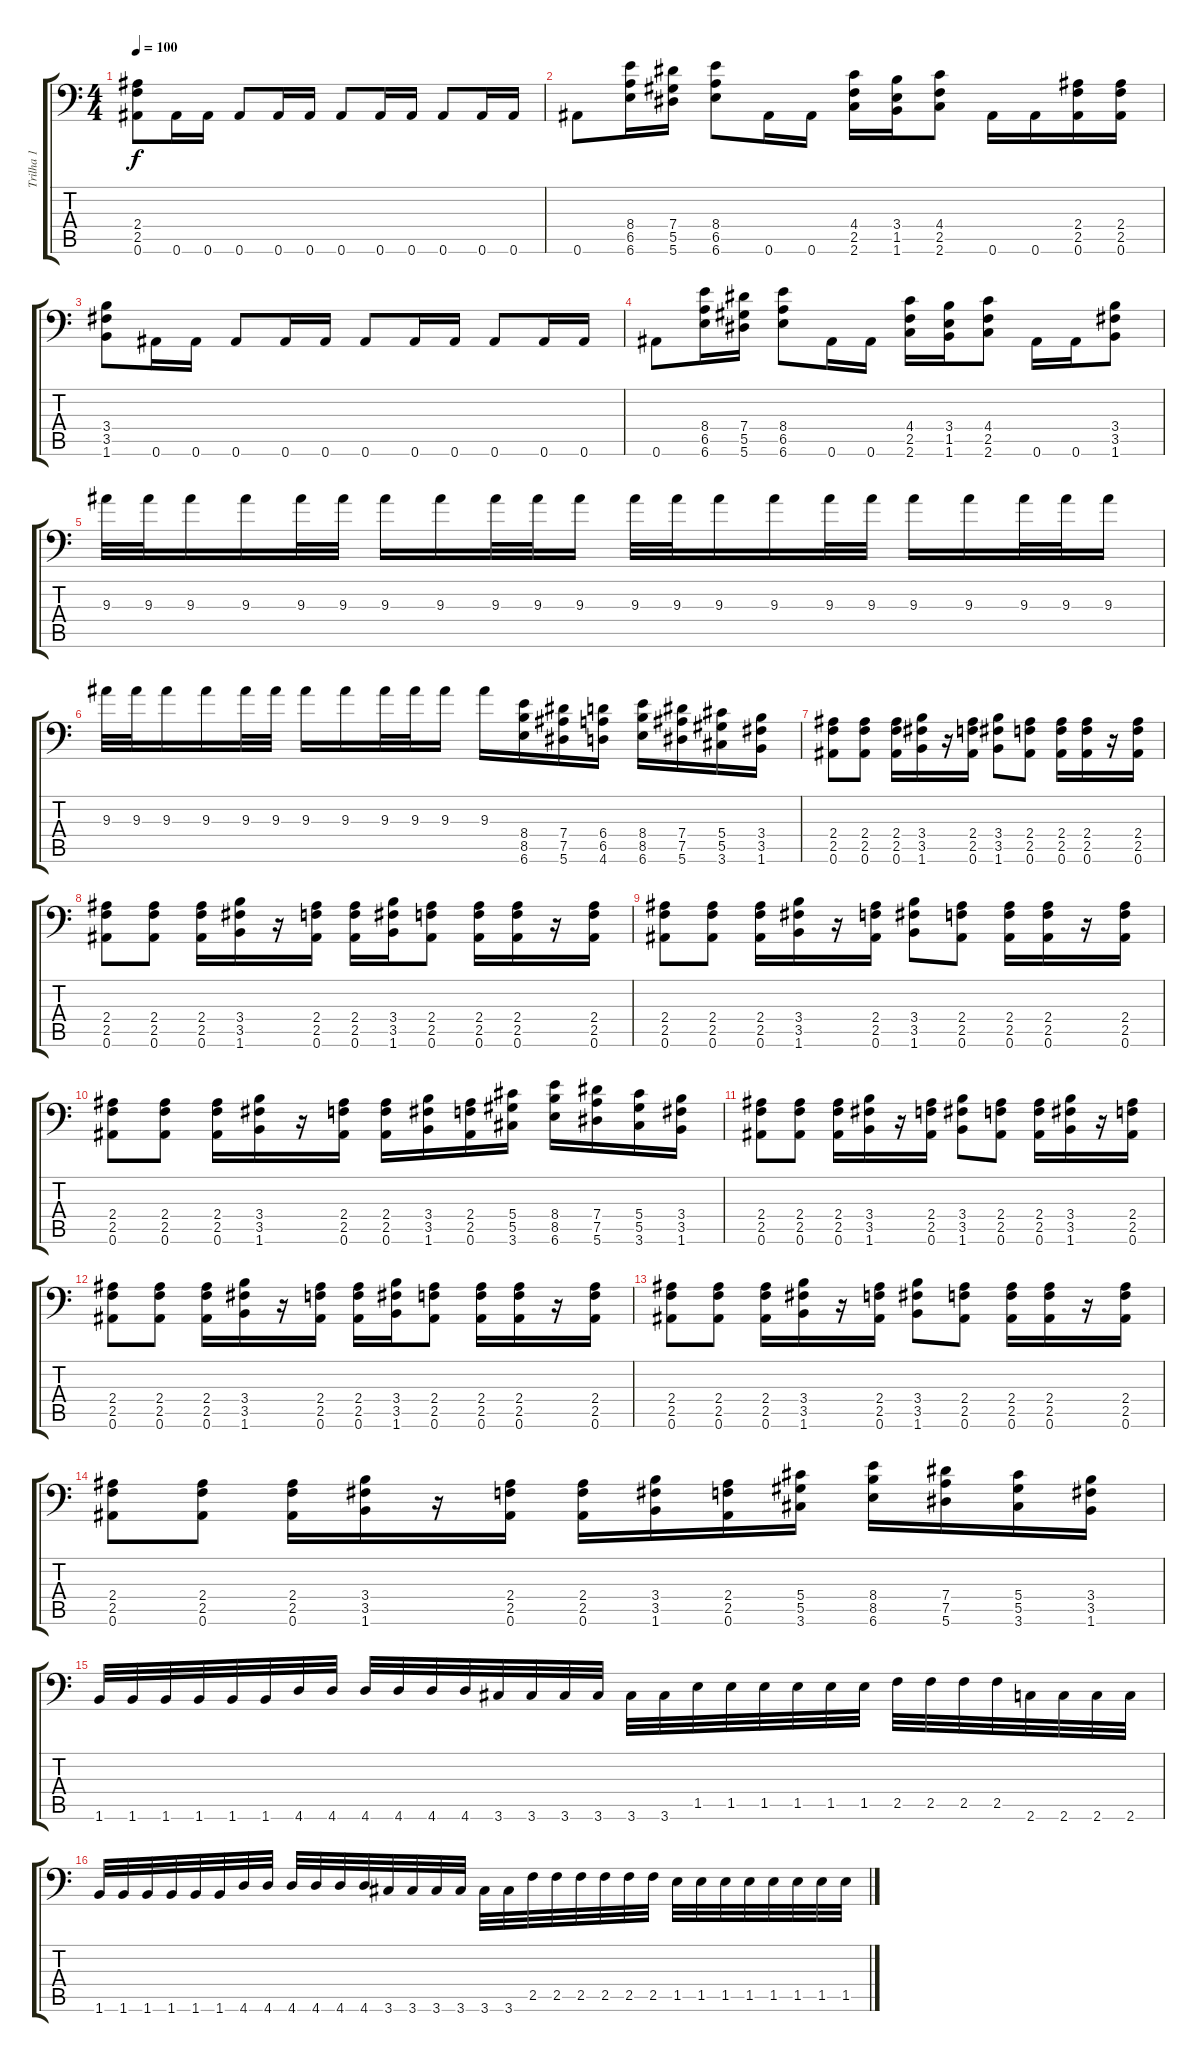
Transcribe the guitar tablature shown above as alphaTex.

\track ("Trilha 1" "Trilha 1") {instrument overdrivenguitar}
\staff {score tabs}
\tuning (Bb3 F3 Db3 Ab2 Eb2 Bb1) {hide}
\ts (4 4)
\tempo 100
\clef f4
\ks c
(2.4 2.5 0.6).8{dy f} 0.6.16 0.6.16 0.6.8 0.6.16 0.6.16 0.6.8 0.6.16 0.6.16 0.6.8 0.6.16 0.6.16 |
0.6.8 (8.4 6.5 6.6).16 (7.4 5.5 5.6).16 (8.4 6.5 6.6).8 0.6.16 0.6.16 (4.4 2.5 2.6).16 (3.4 1.5 1.6).16 (4.4 2.5 2.6).8 0.6.16 0.6.16 (2.4 2.5 0.6).16 (2.4 2.5 0.6).16 |
(3.4 3.5 1.6).8 0.6.16 0.6.16 0.6.8 0.6.16 0.6.16 0.6.8 0.6.16 0.6.16 0.6.8 0.6.16 0.6.16 |
0.6.8 (8.4 6.5 6.6).16 (7.4 5.5 5.6).16 (8.4 6.5 6.6).8 0.6.16 0.6.16 (4.4 2.5 2.6).16 (3.4 1.5 1.6).16 (4.4 2.5 2.6).8 0.6.16 0.6.16 (3.4 3.5 1.6).8 |
9.3.32 9.3.32 9.3.16 9.3.16 9.3.32 9.3.32 9.3.16 9.3.16 9.3.32 9.3.32 9.3.16 9.3.32 9.3.32 9.3.16 9.3.16 9.3.32 9.3.32 9.3.16 9.3.16 9.3.32 9.3.32 9.3.16 |
9.3.32 9.3.32 9.3.16 9.3.16 9.3.32 9.3.32 9.3.16 9.3.16 9.3.32 9.3.32 9.3.16 9.3.16 (8.4 8.5 6.6).16 (7.4 7.5 5.6).16 (6.4 6.5 4.6).16 (8.4 8.5 6.6).16 (7.4 7.5 5.6).16 (5.4 5.5 3.6).16 (3.4 3.5 1.6).16 |
(2.4 2.5 0.6).8 (2.4 2.5 0.6).8 (2.4 2.5 0.6).16 (3.4 3.5 1.6).16 r.16 (2.4 2.5 0.6).16 (3.4 3.5 1.6).8 (2.4 2.5 0.6).8 (2.4 2.5 0.6).16 (2.4 2.5 0.6).16 r.16 (2.4 2.5 0.6).16 |
(2.4 2.5 0.6).8 (2.4 2.5 0.6).8 (2.4 2.5 0.6).16 (3.4 3.5 1.6).16 r.16 (2.4 2.5 0.6).16 (2.4 2.5 0.6).16 (3.4 3.5 1.6).16 (2.4 2.5 0.6).8 (2.4 2.5 0.6).16 (2.4 2.5 0.6).16 r.16 (2.4 2.5 0.6).16 |
(2.4 2.5 0.6).8 (2.4 2.5 0.6).8 (2.4 2.5 0.6).16 (3.4 3.5 1.6).16 r.16 (2.4 2.5 0.6).16 (3.4 3.5 1.6).8 (2.4 2.5 0.6).8 (2.4 2.5 0.6).16 (2.4 2.5 0.6).16 r.16 (2.4 2.5 0.6).16 |
(2.4 2.5 0.6).8 (2.4 2.5 0.6).8 (2.4 2.5 0.6).16 (3.4 3.5 1.6).16 r.16 (2.4 2.5 0.6).16 (2.4 2.5 0.6).16 (3.4 3.5 1.6).16 (2.4 2.5 0.6).16 (5.4 5.5 3.6).16 (8.4 8.5 6.6).16 (7.4 7.5 5.6).16 (5.4 5.5 3.6).16 (3.4 3.5 1.6).16 |
(2.4 2.5 0.6).8 (2.4 2.5 0.6).8 (2.4 2.5 0.6).16 (3.4 3.5 1.6).16 r.16 (2.4 2.5 0.6).16 (3.4 3.5 1.6).8 (2.4 2.5 0.6).8 (2.4 2.5 0.6).16 (3.4 3.5 1.6).16 r.16 (2.4 2.5 0.6).16 |
(2.4 2.5 0.6).8 (2.4 2.5 0.6).8 (2.4 2.5 0.6).16 (3.4 3.5 1.6).16 r.16 (2.4 2.5 0.6).16 (2.4 2.5 0.6).16 (3.4 3.5 1.6).16 (2.4 2.5 0.6).8 (2.4 2.5 0.6).16 (2.4 2.5 0.6).16 r.16 (2.4 2.5 0.6).16 |
(2.4 2.5 0.6).8 (2.4 2.5 0.6).8 (2.4 2.5 0.6).16 (3.4 3.5 1.6).16 r.16 (2.4 2.5 0.6).16 (3.4 3.5 1.6).8 (2.4 2.5 0.6).8 (2.4 2.5 0.6).16 (2.4 2.5 0.6).16 r.16 (2.4 2.5 0.6).16 |
(2.4 2.5 0.6).8 (2.4 2.5 0.6).8 (2.4 2.5 0.6).16 (3.4 3.5 1.6).16 r.16 (2.4 2.5 0.6).16 (2.4 2.5 0.6).16 (3.4 3.5 1.6).16 (2.4 2.5 0.6).16 (5.4 5.5 3.6).16 (8.4 8.5 6.6).16 (7.4 7.5 5.6).16 (5.4 5.5 3.6).16 (3.4 3.5 1.6).16 |
1.6.32 1.6.32 1.6.32 1.6.32 1.6.32 1.6.32 4.6.32 4.6.32 4.6.32 4.6.32 4.6.32 4.6.32 3.6.32 3.6.32 3.6.32 3.6.32 3.6.32 3.6.32 1.5.32 1.5.32 1.5.32 1.5.32 1.5.32 1.5.32 2.5.32 2.5.32 2.5.32 2.5.32 2.6.32 2.6.32 2.6.32 2.6.32 |
1.6.32 1.6.32 1.6.32 1.6.32 1.6.32 1.6.32 4.6.32 4.6.32 4.6.32 4.6.32 4.6.32 4.6.32 3.6.32 3.6.32 3.6.32 3.6.32 3.6.32 3.6.32 2.5.32 2.5.32 2.5.32 2.5.32 2.5.32 2.5.32 1.5.32 1.5.32 1.5.32 1.5.32 1.5.32 1.5.32 1.5.32 1.5.32
